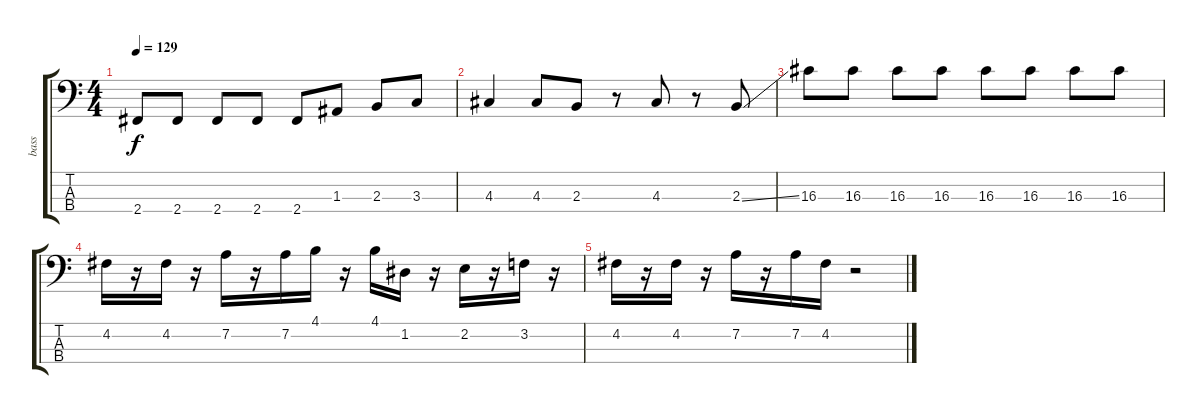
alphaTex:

\track ("bass" "bass") {instrument electricbassfinger}
\staff {score tabs}
\tuning (G2 D2 A1 E1) {hide}
\ts (4 4)
\tempo 129
\clef f4
\ks c
2.4.8{dy f} 2.4.8 2.4.8 2.4.8 2.4.8 1.3.8 2.3.8 3.3.8 |
4.3.4 4.3.8 2.3.8 r.8 4.3.8 r.8 2.3{ss}.8 |
16.3.8 16.3.8 16.3.8 16.3.8 16.3.8 16.3.8 16.3.8 16.3.8 |
4.2.16 r.16 4.2.16 r.16 7.2.16 r.16 7.2.16 4.1.16 r.16 4.1.16 1.2.16 r.16 2.2.16 r.16 3.2.16 r.16 |
4.2.16 r.16 4.2.16 r.16 7.2.16 r.16 7.2.16 4.2.16 r.2
